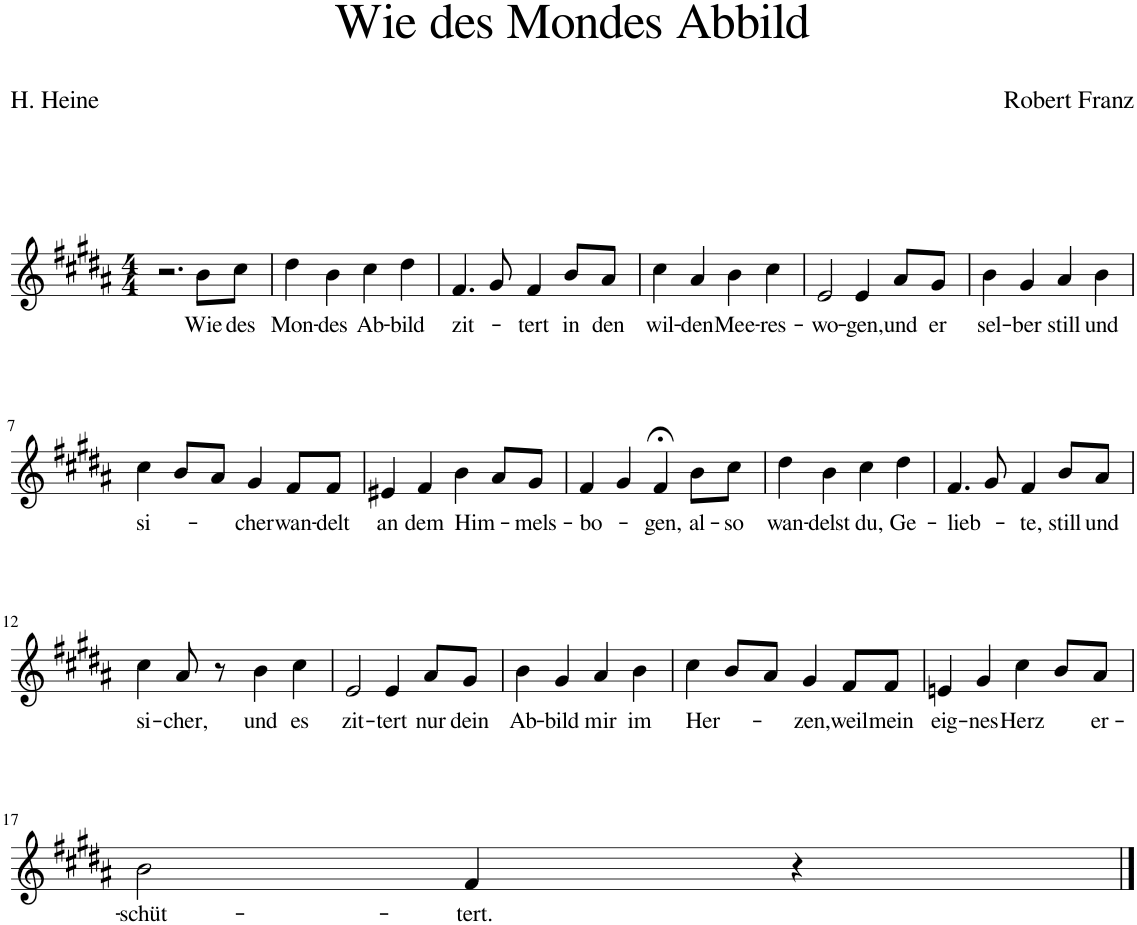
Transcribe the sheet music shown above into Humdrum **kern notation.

**kern	**text
*part1	*part1
*staff1	*staff1
*I"Piano	*
*I'Pno	*
*clefG2	*
*k[f#c#g#d#a#]	*
*M4/4	*
=1	=1
2.r	.
!	!LO:LY:b
8b\L	Wie
!	!LO:LY:b
8cc#\J	des
=2	=2
!	!LO:LY:b
4dd#\	Mon-
!	!LO:LY:b
4b\	-des
!	!LO:LY:b
4cc#\	Ab-
!	!LO:LY:b
4dd#\	-bild
=3	=3
!	!LO:LY:b
4.f#/	zit-
8g#/	.
!	!LO:LY:b
4f#/	-tert
!	!LO:LY:b
8b/L	in
!	!LO:LY:b
8a#/J	den
=4	=4
!	!LO:LY:b
4cc#\	wil-
!	!LO:LY:b
4a#/	-den
!	!LO:LY:b
4b\	Mee-
!	!LO:LY:b
4cc#\	-res-
=5	=5
!	!LO:LY:b
2e/	-wo-
!	!LO:LY:b
4e/	-gen,
!	!LO:LY:b
8a#/L	und
!	!LO:LY:b
8g#/J	er
=6	=6
!	!LO:LY:b
4b\	sel-
!	!LO:LY:b
4g#/	-ber
!	!LO:LY:b
4a#/	still
!	!LO:LY:b
4b\	und
!!LO:LB:g=z
=7	=7
!	!LO:LY:b
4cc#\	si-
8b/L	.
8a#/J	.
!	!LO:LY:b
4g#/	-cher
!	!LO:LY:b
8f#/L	wan-
!	!LO:LY:b
8f#/J	-delt
=8	=8
!	!LO:LY:b
4e#X/	an
!	!LO:LY:b
4f#/	dem
!	!LO:LY:b
4b\	Him-
8a#/L	.
!	!LO:LY:b
8g#/J	-mels-
=9	=9
!	!LO:LY:b
4f#/	-bo-
4g#/	.
!	!LO:LY:b
4f#;</	-gen,
!	!LO:LY:b
8b\L	al-
!	!LO:LY:b
8cc#\J	-so
=10	=10
!	!LO:LY:b
4dd#\	wan-
!	!LO:LY:b
4b\	-delst
!	!LO:LY:b
4cc#\	du,
!	!LO:LY:b
4dd#\	Ge-
=11	=11
!	!LO:LY:b
4.f#/	-lieb-
8g#/	.
!	!LO:LY:b
4f#/	-te,
!	!LO:LY:b
8b/L	still
!	!LO:LY:b
8a#/J	und
!!LO:LB:g=z
=12	=12
!	!LO:LY:b
4cc#\	si-
!	!LO:LY:b
8a#/	-cher,
8r	.
!	!LO:LY:b
4b\	und
!	!LO:LY:b
4cc#\	es
=13	=13
!	!LO:LY:b
2e/	zit-
!	!LO:LY:b
4e/	-tert
!	!LO:LY:b
8a#/L	nur
!	!LO:LY:b
8g#/J	dein
=14	=14
!	!LO:LY:b
4b\	Ab-
!	!LO:LY:b
4g#/	-bild
!	!LO:LY:b
4a#/	mir
!	!LO:LY:b
4b\	im
=15	=15
!	!LO:LY:b
4cc#\	Her-
8b/L	.
8a#/J	.
!	!LO:LY:b
4g#/	-zen,
!	!LO:LY:b
8f#/L	weil
!	!LO:LY:b
8f#/J	mein
=16	=16
!	!LO:LY:b
4en/	eig-
!	!LO:LY:b
4g#/	-nes
!	!LO:LY:b
4cc#\	Herz
8b/L	.
!	!LO:LY:b
8a#/J	er-
!!LO:LB:g=z
=17	=17
!	!LO:LY:b
2b\	-schüt-
!	!LO:LY:b
4f#/	-tert.
4r	.
==	==
*-	*-
